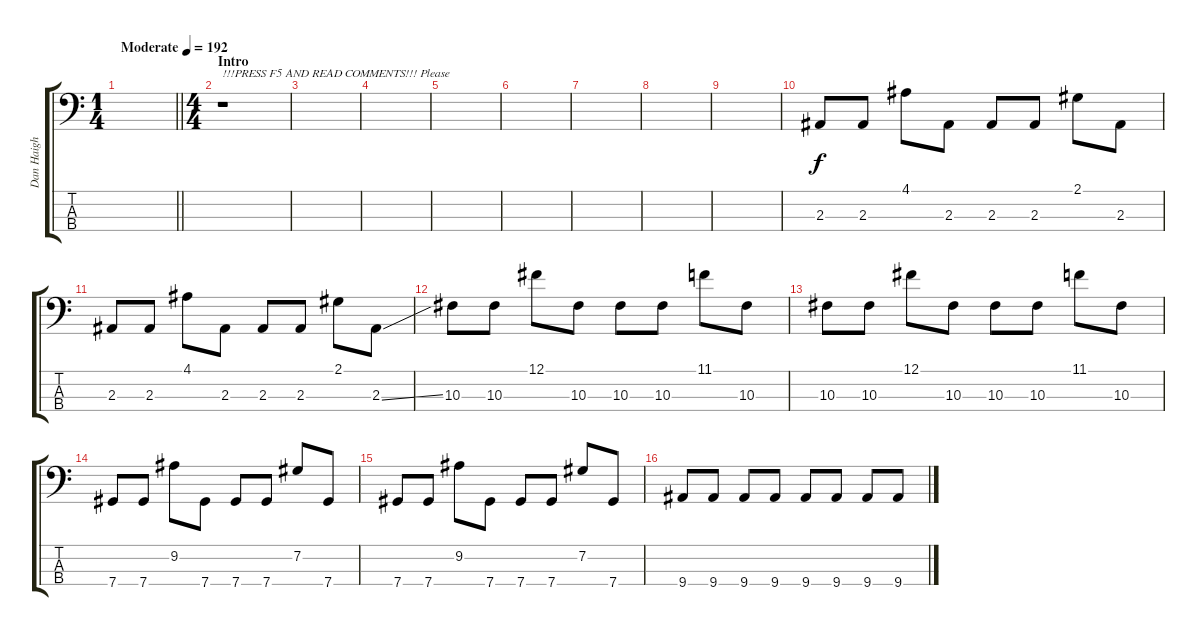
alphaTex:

\track ("Dan Haigh" "Dan Haigh") {instrument electricbasspick}
\staff {score tabs}
\tuning (Gb2 Db2 Ab1 Db1) {hide}
\ts (1 4)
\tempo (192 "Moderate")
\clef f4
\barLineRight lightlight
\ks c
|
\ts (4 4)
\section ("" "Intro")
r.1{txt "!!!PRESS F5 AND READ COMMENTS!!! Please"} |
|
|
|
|
|
|
|
2.3.8 2.3.8 4.1.8 2.3.8 2.3.8 2.3.8 2.1.8 2.3.8 |
2.3.8 2.3.8 4.1.8 2.3.8 2.3.8 2.3.8 2.1.8 2.3{ss}.8 |
10.3.8 10.3.8 12.1.8 10.3.8 10.3.8 10.3.8 11.1.8 10.3.8 |
10.3.8 10.3.8 12.1.8 10.3.8 10.3.8 10.3.8 11.1.8 10.3.8 |
7.4.8 7.4.8 9.2.8 7.4.8 7.4.8 7.4.8 7.2.8 7.4.8 |
7.4.8 7.4.8 9.2.8 7.4.8 7.4.8 7.4.8 7.2.8 7.4.8 |
9.4.8 9.4.8 9.4.8 9.4.8 9.4.8 9.4.8 9.4.8 9.4.8
